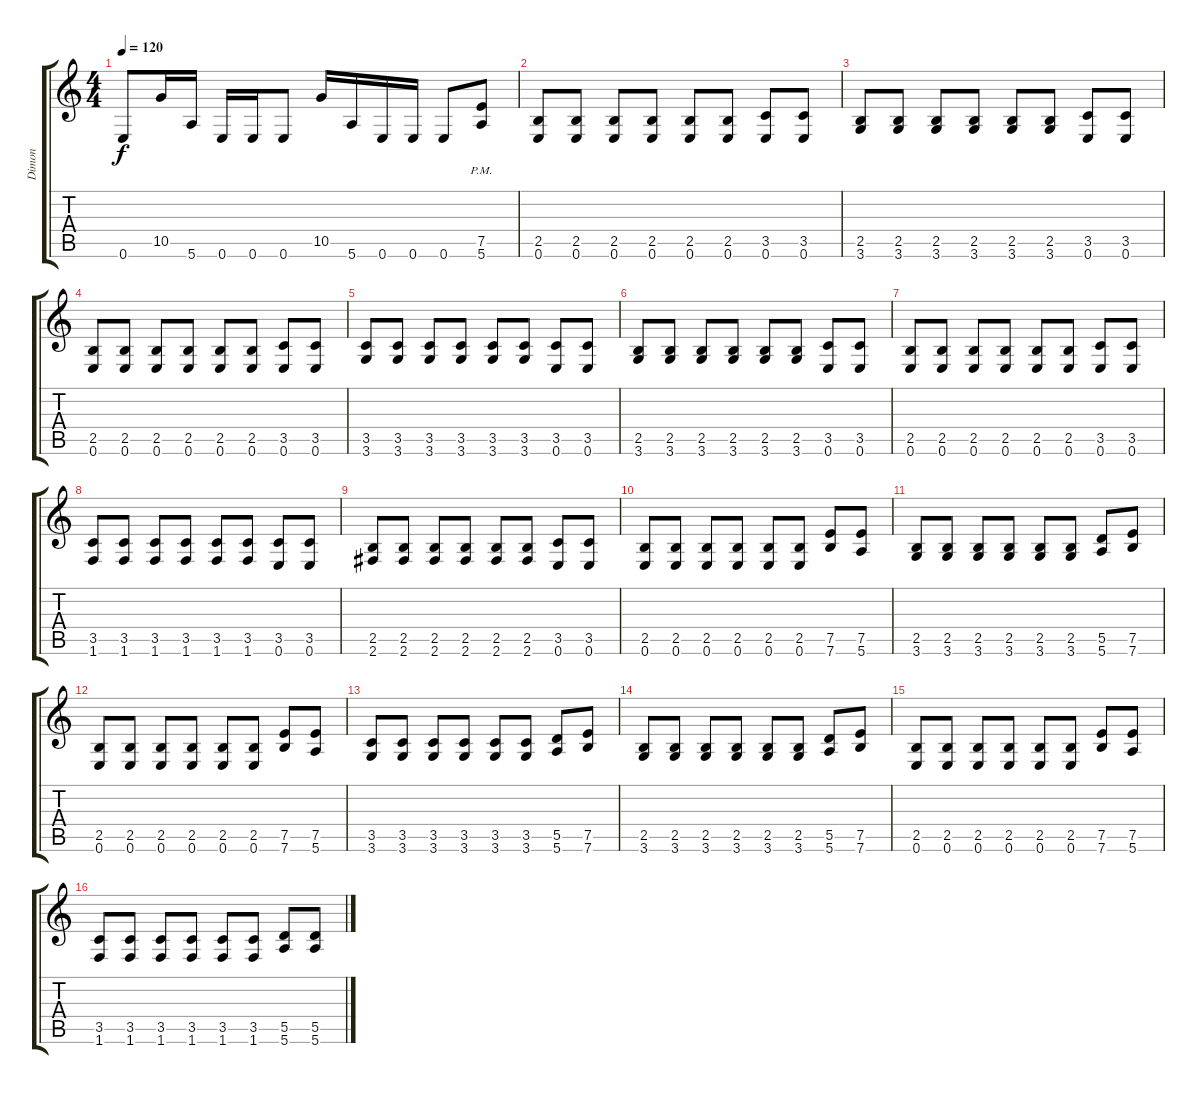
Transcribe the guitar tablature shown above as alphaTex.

\track ("Dimon" "Dimon") {instrument distortionguitar}
\staff {score tabs}
\tuning (E4 B3 G3 D3 A2 E2) {hide}
\ts (4 4)
\tempo 120
\clef g2
\ks c
0.6.8{dy f} 10.5.16 5.6.16 0.6.16 0.6.16 0.6.8 10.5.16 5.6.16 0.6.16 0.6.16 0.6.8 (7.5 5.6{pm}).8 |
(2.5 0.6).8 (2.5 0.6).8 (2.5 0.6).8 (2.5 0.6).8 (2.5 0.6).8 (2.5 0.6).8 (3.5 0.6).8 (3.5 0.6).8 |
(2.5 3.6).8 (2.5 3.6).8 (2.5 3.6).8 (2.5 3.6).8 (2.5 3.6).8 (2.5 3.6).8 (3.5 0.6).8 (3.5 0.6).8 |
(2.5 0.6).8 (2.5 0.6).8 (2.5 0.6).8 (2.5 0.6).8 (2.5 0.6).8 (2.5 0.6).8 (3.5 0.6).8 (3.5 0.6).8 |
(3.5 3.6).8 (3.5 3.6).8 (3.5 3.6).8 (3.5 3.6).8 (3.5 3.6).8 (3.5 3.6).8 (3.5 0.6).8 (3.5 0.6).8 |
(2.5 3.6).8 (2.5 3.6).8 (2.5 3.6).8 (2.5 3.6).8 (2.5 3.6).8 (2.5 3.6).8 (3.5 0.6).8 (3.5 0.6).8 |
(2.5 0.6).8 (2.5 0.6).8 (2.5 0.6).8 (2.5 0.6).8 (2.5 0.6).8 (2.5 0.6).8 (3.5 0.6).8 (3.5 0.6).8 |
(3.5 1.6).8 (3.5 1.6).8 (3.5 1.6).8 (3.5 1.6).8 (3.5 1.6).8 (3.5 1.6).8 (3.5 0.6).8 (3.5 0.6).8 |
(2.5 2.6).8 (2.5 2.6).8 (2.5 2.6).8 (2.5 2.6).8 (2.5 2.6).8 (2.5 2.6).8 (3.5 0.6).8 (3.5 0.6).8 |
(2.5 0.6).8 (2.5 0.6).8 (2.5 0.6).8 (2.5 0.6).8 (2.5 0.6).8 (2.5 0.6).8 (7.5 7.6).8 (7.5 5.6).8 |
(2.5 3.6).8 (2.5 3.6).8 (2.5 3.6).8 (2.5 3.6).8 (2.5 3.6).8 (2.5 3.6).8 (5.5 5.6).8 (7.5 7.6).8 |
(2.5 0.6).8 (2.5 0.6).8 (2.5 0.6).8 (2.5 0.6).8 (2.5 0.6).8 (2.5 0.6).8 (7.5 7.6).8 (7.5 5.6).8 |
(3.5 3.6).8 (3.5 3.6).8 (3.5 3.6).8 (3.5 3.6).8 (3.5 3.6).8 (3.5 3.6).8 (5.5 5.6).8 (7.5 7.6).8 |
(2.5 3.6).8 (2.5 3.6).8 (2.5 3.6).8 (2.5 3.6).8 (2.5 3.6).8 (2.5 3.6).8 (5.5 5.6).8 (7.5 7.6).8 |
(2.5 0.6).8 (2.5 0.6).8 (2.5 0.6).8 (2.5 0.6).8 (2.5 0.6).8 (2.5 0.6).8 (7.5 7.6).8 (7.5 5.6).8 |
(3.5 1.6).8 (3.5 1.6).8 (3.5 1.6).8 (3.5 1.6).8 (3.5 1.6).8 (3.5 1.6).8 (5.5 5.6).8 (5.5 5.6).8
